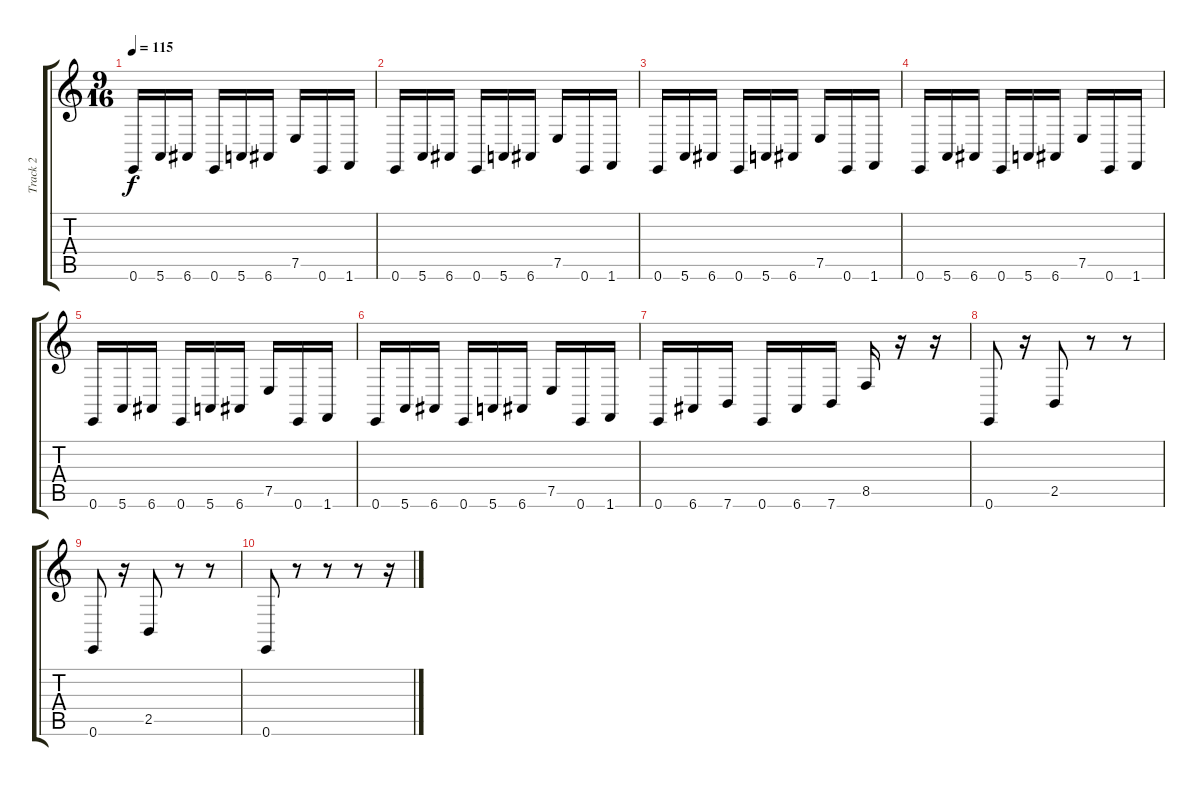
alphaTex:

\track ("Track 2" "Track 2") {instrument marimba}
\staff {score tabs}
\tuning (E4 B3 G3 D3 A2 E2) {hide}
\ts (9 16)
\tempo 115
\clef g2
\ks c
0.6.16{dy f} 5.6.16 6.6.16 0.6.16 5.6.16 6.6.16 7.5.16 0.6.16 1.6.16 |
0.6.16 5.6.16 6.6.16 0.6.16 5.6.16 6.6.16 7.5.16 0.6.16 1.6.16 |
0.6.16 5.6.16 6.6.16 0.6.16 5.6.16 6.6.16 7.5.16 0.6.16 1.6.16 |
0.6.16 5.6.16 6.6.16 0.6.16 5.6.16 6.6.16 7.5.16 0.6.16 1.6.16 |
0.6.16 5.6.16 6.6.16 0.6.16 5.6.16 6.6.16 7.5.16 0.6.16 1.6.16 |
0.6.16 5.6.16 6.6.16 0.6.16 5.6.16 6.6.16 7.5.16 0.6.16 1.6.16 |
0.6.16 6.6.16 7.6.16 0.6.16 6.6.16 7.6.16 8.5.16 r.16 r.16 |
0.6.8 r.16 2.5.8 r.8 r.8 |
0.6.8 r.16 2.5.8 r.8 r.8 |
0.6.8 r.8 r.8 r.8 r.16
